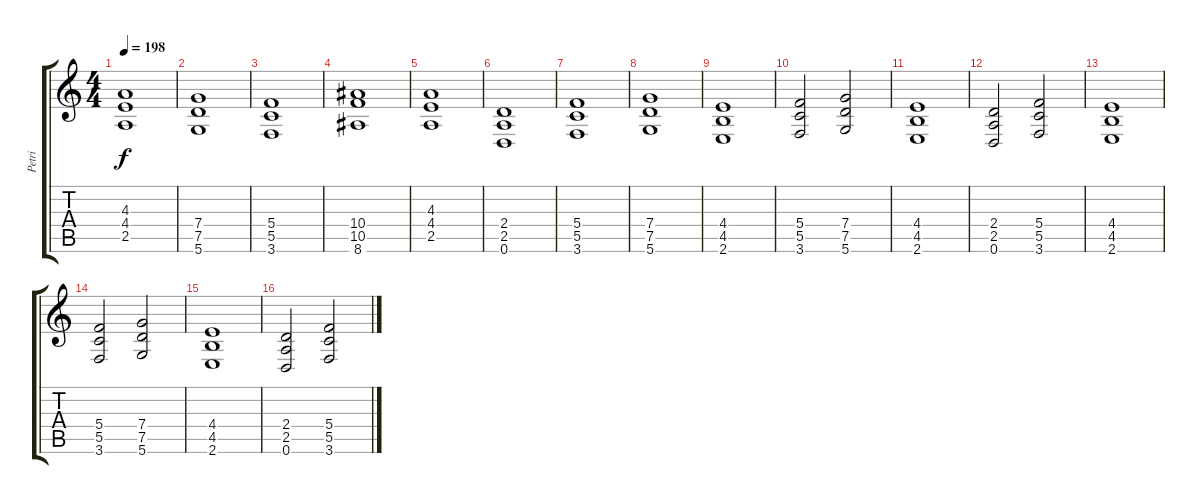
\track ("Petri" "Petri") {instrument distortionguitar}
\staff {score tabs}
\tuning (D4 A3 F3 C3 G2 D2) {hide}
\ts (4 4)
\tempo 198
\clef g2
\ks c
(4.3 4.4 2.5).1{dy f} |
(7.4 7.5 5.6).1 |
(5.4 5.5 3.6).1 |
(10.4 10.5 8.6).1 |
(4.3 4.4 2.5).1 |
(2.4 2.5 0.6).1 |
(5.4 5.5 3.6).1 |
(7.4 7.5 5.6).1 |
(4.4 4.5 2.6).1 |
(5.4 5.5 3.6).2 (7.4 7.5 5.6).2 |
(4.4 4.5 2.6).1 |
(2.4 2.5 0.6).2 (5.4 5.5 3.6).2 |
(4.4 4.5 2.6).1 |
(5.4 5.5 3.6).2 (7.4 7.5 5.6).2 |
(4.4 4.5 2.6).1 |
(2.4 2.5 0.6).2 (5.4 5.5 3.6).2
